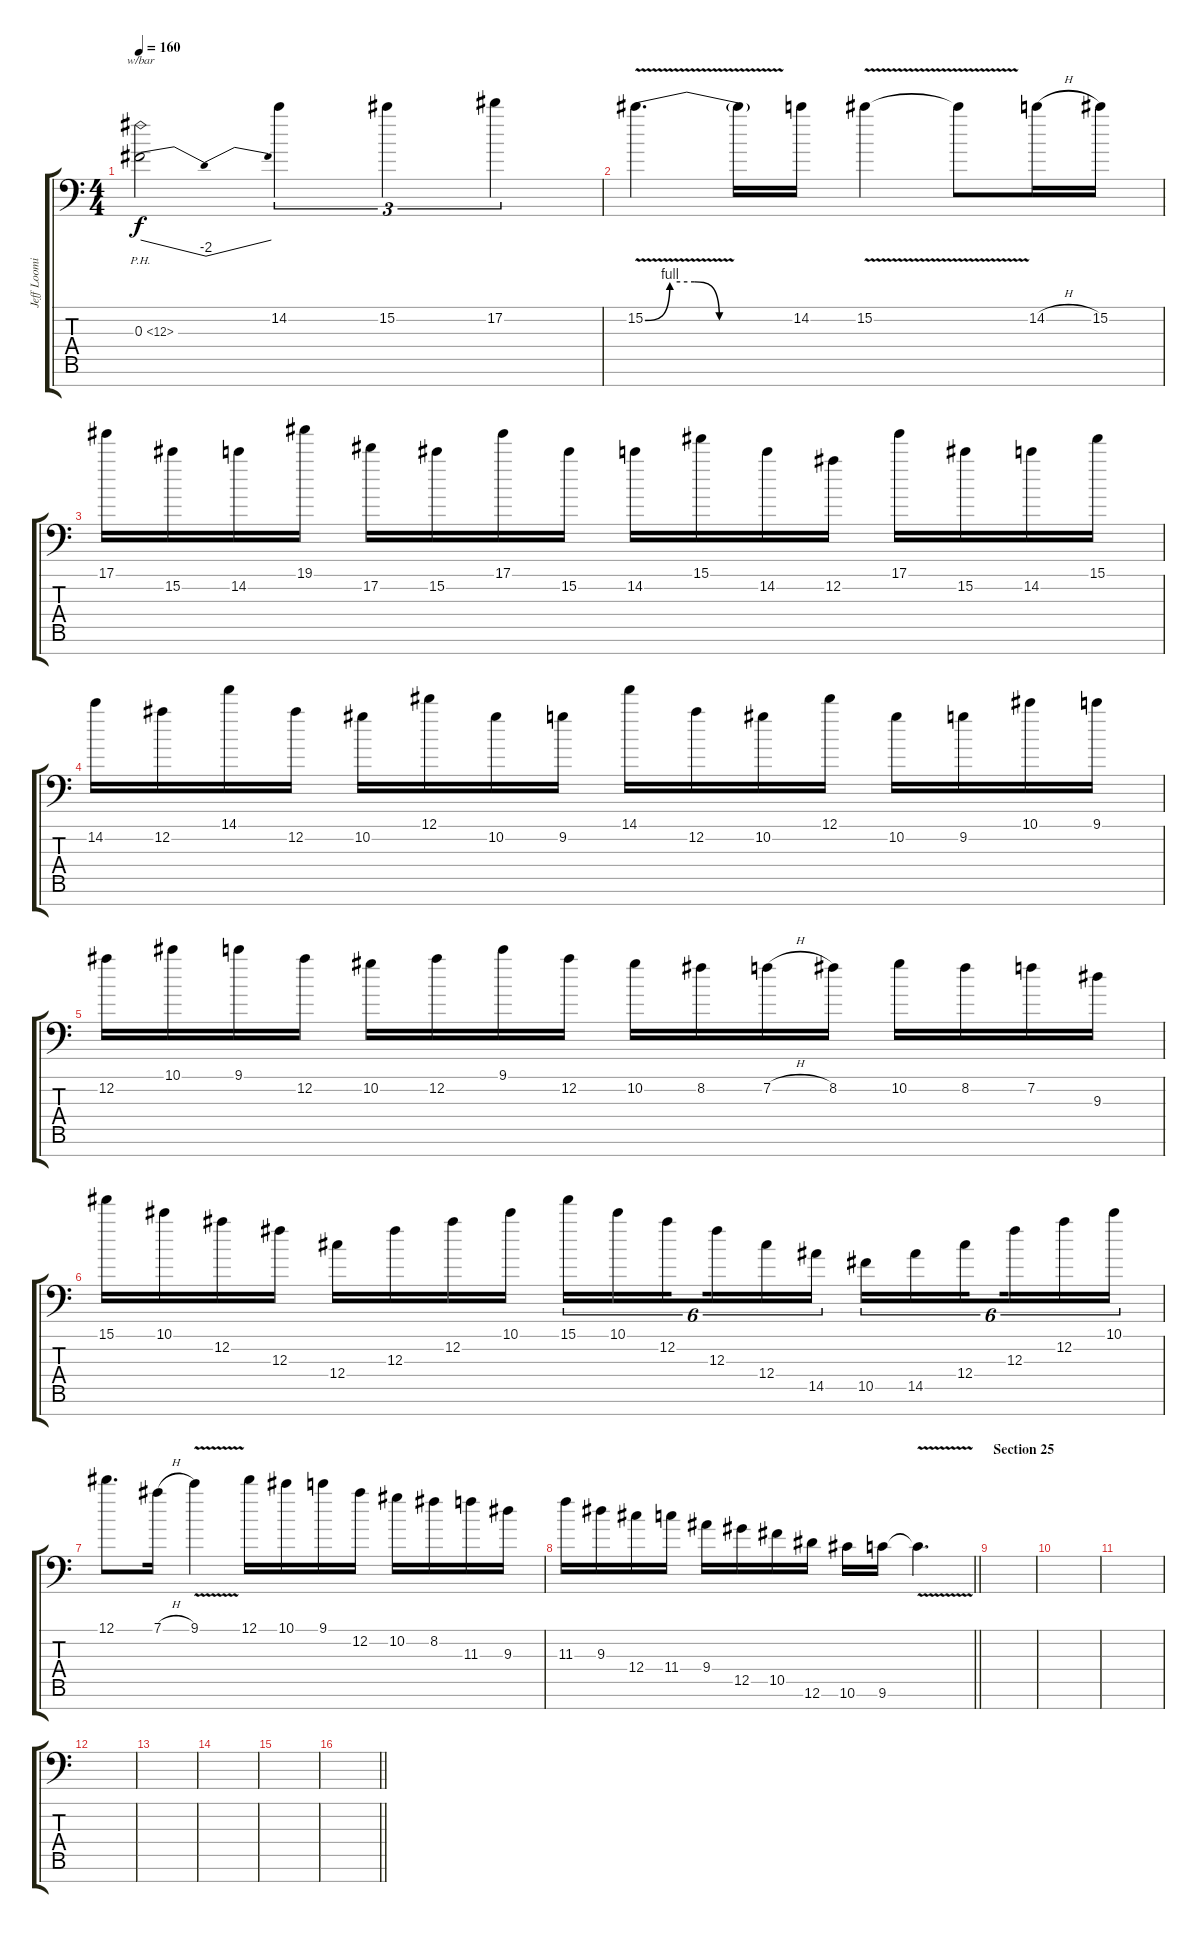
\track ("Jeff Loomis - lead guitar 2" "Jeff Loomi") {instrument overdrivenguitar}
\staff {score tabs}
\tuning (Eb4 Bb3 Gb3 Db3 Ab2 Eb2 Bb1) {hide}
\ts (4 4)
\tempo 160
\clef f4
\ks c
0.3{ph 12}.2{tbe (dip default 0 0 45 -8 60 0) dy f} 14.2.4{tu (3 2)} 15.2.4{tu (3 2)} 17.2.4{tu (3 2)} |
15.2{be (custom 0 0 10 4 20 4 30 0 60 0) v}.4{d} 15.2{t}.16 14.2.16 15.2{v}.4 15.2{t}.8 14.2{h}.16 15.2.16 |
17.1.16 15.2.16 14.2.16 19.1.16 17.2.16 15.2.16 17.1.16 15.2.16 14.2.16 15.1.16 14.2.16 12.2.16 17.1.16 15.2.16 14.2.16 15.1.16 |
14.2.16 12.2.16 14.1.16 12.2.16 10.2.16 12.1.16 10.2.16 9.2.16 14.1.16 12.2.16 10.2.16 12.1.16 10.2.16 9.2.16 10.1.16 9.1.16 |
12.2.16 10.1.16 9.1.16 12.2.16 10.2.16 12.2.16 9.1.16 12.2.16 10.2.16 8.2.16 7.2{h}.16 8.2.16 10.2.16 8.2.16 7.2.16 9.3.16 |
15.1.16 10.1.16 12.2.16 12.3.16 12.4.16 12.3.16 12.2.16 10.1.16 15.1.16{tu (6 4)} 10.1.16{tu (6 4)} 12.2.16{tu (6 4) beam splitsecondary} 12.3.16{tu (6 4)} 12.4.16{tu (6 4)} 14.5.16{tu (6 4)} 10.5.16{tu (6 4)} 14.5.16{tu (6 4)} 12.4.16{tu (6 4) beam splitsecondary} 12.3.16{tu (6 4)} 12.2.16{tu (6 4)} 10.1.16{tu (6 4)} |
12.1.8{d} 7.1{h}.16 9.1{v}.4 12.1.16 10.1.16 9.1.16 12.2.16 10.2.16 8.2.16 11.3.16 9.3.16 |
\barLineRight lightlight
11.3.16 9.3.16 12.4.16 11.4.16 9.4.16 12.5.16 10.5.16 12.6.16 10.6.16 9.6.16 9.6{v t}.4{d} |
\section ("" "Section 25")
|
|
|
|
|
|
|
\barLineRight lightlight
